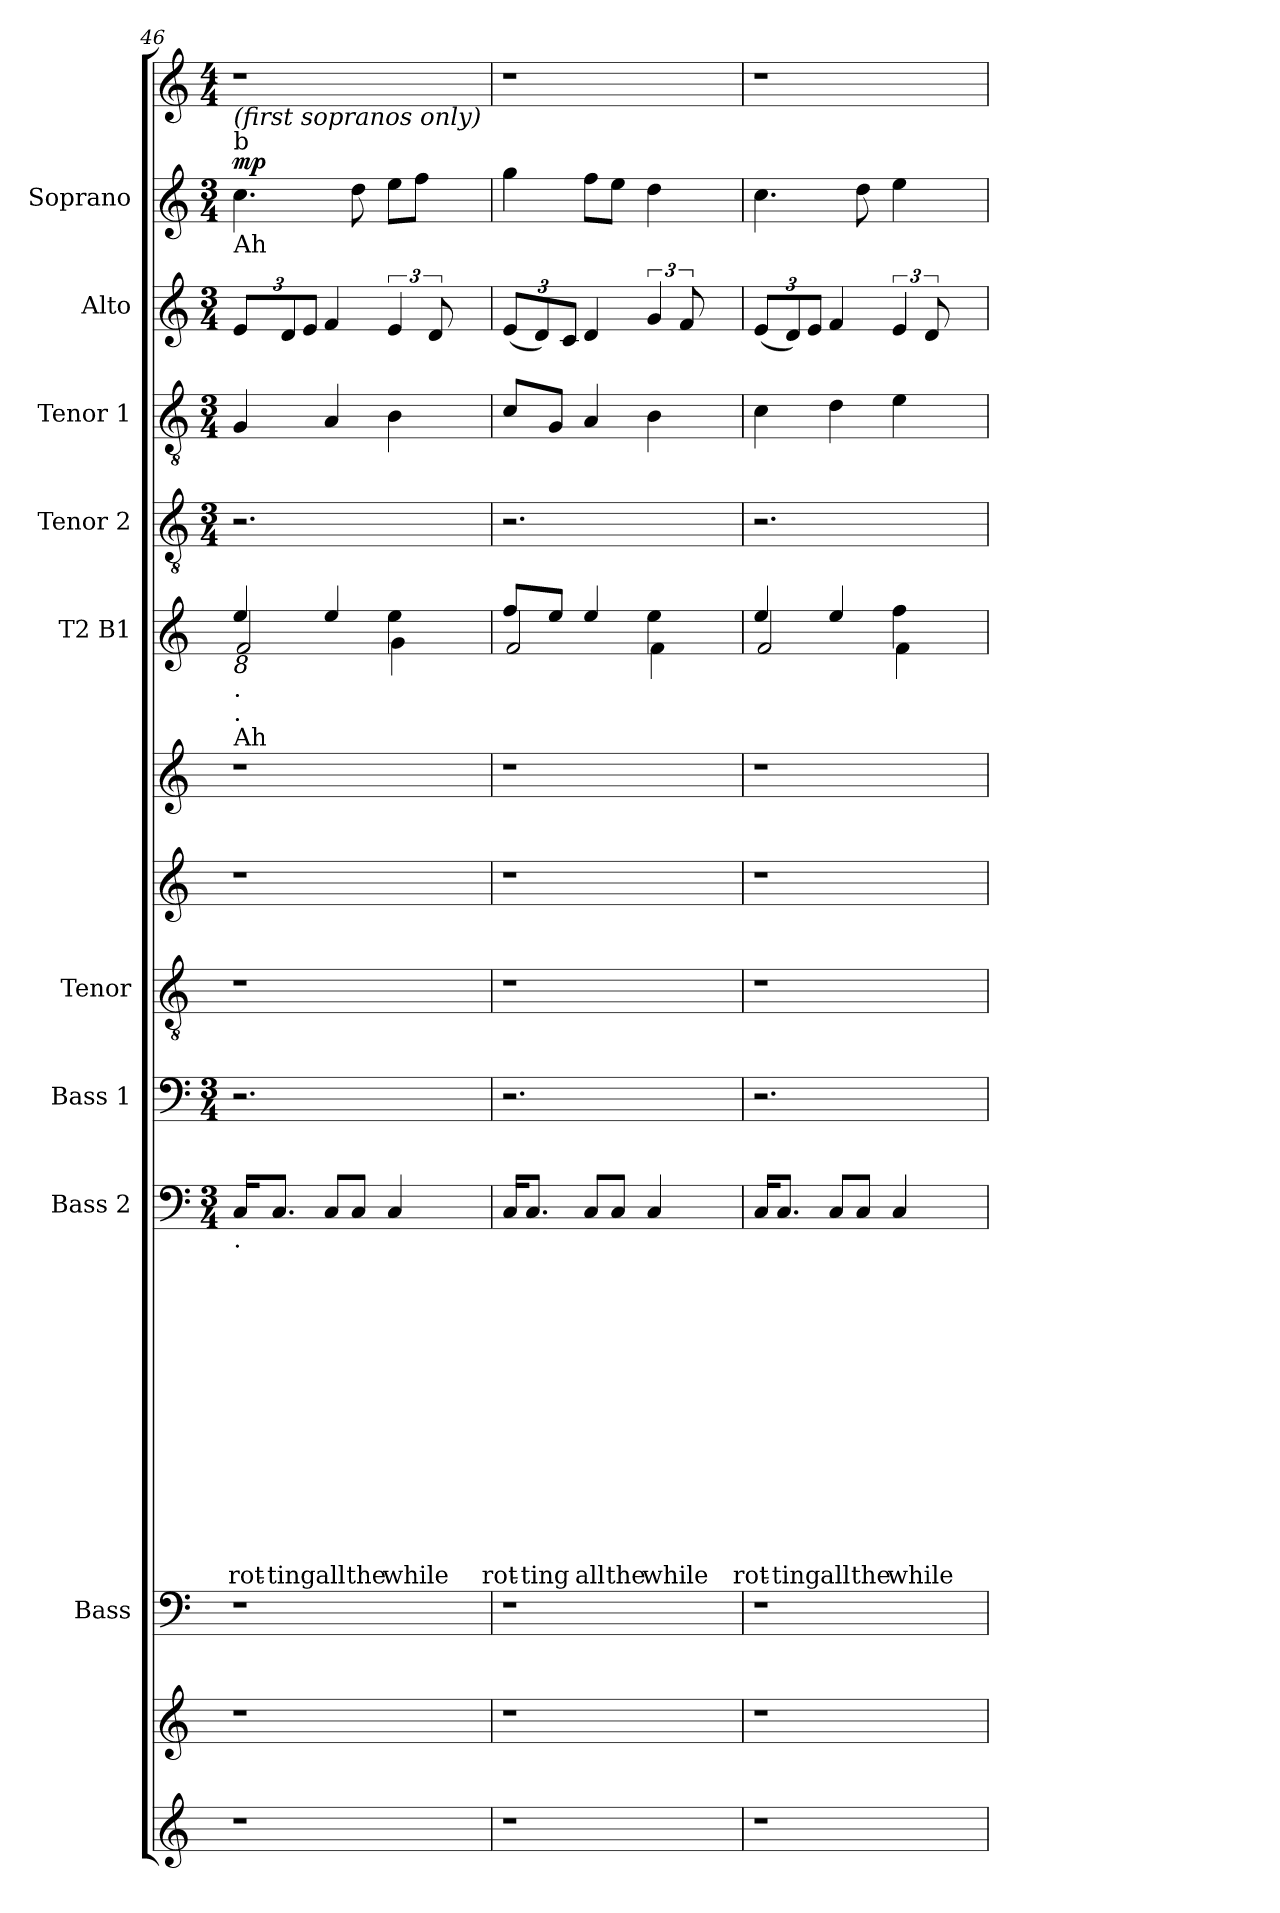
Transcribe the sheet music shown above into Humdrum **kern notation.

**kern	**kern	**kern	**kern	**text	**text	**text	**text	**text	**text	**text	**text	**text	**text	**text	**text	**text	**text	**kern	**kern	**kern	**kern	**kern	**kern	**kern	**kern	**kern	**dynam	**kern
*part14	*part13	*part12	*part11	*part11	*part11	*part11	*part11	*part11	*part11	*part11	*part11	*part11	*part11	*part11	*part11	*part11	*part11	*part10	*part9	*part8	*part7	*part6	*part5	*part4	*part3	*part2	*part2	*part1
*staff14	*staff13	*staff12	*staff11	*staff11	*staff11	*staff11	*staff11	*staff11	*staff11	*staff11	*staff11	*staff11	*staff11	*staff11	*staff11	*staff11	*staff11	*staff10	*staff9	*staff8	*staff7	*staff6	*staff5	*staff4	*staff3	*staff2	*staff2	*staff1
*	*	*I"Bass	*I"Bass 2	*	*	*	*	*	*	*	*	*	*	*	*	*	*	*I"Bass 1	*I"Tenor	*	*	*I"T2 B1	*I"Tenor 2	*I"Tenor 1	*I"Alto	*I"Soprano	*	*
*	*	*I'B	*I'B2	*	*	*	*	*	*	*	*	*	*	*	*	*	*	*I'B1	*I'T	*	*	*	*I'T2	*I'T1	*I'A	*I'S	*	*
!!LO:LB:g=z
*clefG2	*clefG2	*clefF4	*clefF4	*	*	*	*	*	*	*	*	*	*	*	*	*	*	*clefF4	*clefGv2	*clefG2	*clefG2	*clefG2	*clefGv2	*clefGv2	*clefG2	*clefG2	*	*clefG2
*k[]	*k[]	*k[]	*k[]	*	*	*	*	*	*	*	*	*	*	*	*	*	*	*k[]	*k[]	*k[]	*k[]	*k[]	*k[]	*k[]	*k[]	*k[]	*	*k[]
*C:	*C:	*C:	*C:	*	*	*	*	*	*	*	*	*	*	*	*	*	*	*C:	*C:	*C:	*C:	*C:	*C:	*C:	*C:	*C:	*	*C:
*	*	*	*M3/4	*	*	*	*	*	*	*	*	*	*	*	*	*	*	*M3/4	*	*	*	*	*M3/4	*M3/4	*M3/4	*M3/4	*	*M4/4
=46	=46	=46	=46	=46	=46	=46	=46	=46	=46	=46	=46	=46	=46	=46	=46	=46	=46	=46	=46	=46	=46	=46	=46	=46	=46	=46	=46	=46
!	!	!	!	!	!	!	!	!	!	!	!	!	!	!	!	!	!LO:LY:b	!	!	!	!	!	!	!	!	!	!	!
*	*	*	*	*	*	*	*	*	*	*	*	*	*	*	*	*	*	*	*	*	*	*^	*	*	*	*	*	*
*	*	*	*	*	*	*	*	*	*	*	*	*	*	*	*	*	*	*	*	*	*	*	*	*	*	*Xbrackettup	*	*	*
!	!	!	!	!	!	!	!	!	!	!	!	!	!	!	!	!	!	!	!	!	!	!	!	!	!	!	!LO:TX:a:t=b	!	!
!	!	!	!	!	!	!	!	!	!	!	!	!	!	!	!	!	!	!	!	!	!	!	!	!	!	!	!LO:TX:a:i:t=(first sopranos only)	!	!
!	!	!	!	!	!	!	!	!	!	!	!	!	!	!	!	!	!	!	!	!	!	!	!	!	!	!	!LO:TX:b:t=Ah	!	!
!	!	!	!	!	!	!	!	!	!	!	!	!	!	!	!	!	!	!	!	!	!	!LO:TX:b:i:t=8	!	!	!	!	!	!	!
!	!	!	!	!	!	!	!	!	!	!	!	!	!	!	!	!	!	!	!	!	!	!LO:TX:b:t=.	!	!	!	!	!	!	!
!	!	!	!	!	!	!	!	!	!	!	!	!	!	!	!	!	!	!	!	!	!	!LO:TX:b:t=.	!	!	!	!	!	!	!
!	!	!	!	!	!	!	!	!	!	!	!	!	!	!	!	!	!	!	!	!	!	!LO:TX:b:t=Ah	!	!	!	!	!	!	!
!	!	!	!LO:TX:b:t=.	!	!	!	!	!	!	!	!	!	!	!	!	!	!	!	!	!	!	!	!	!	!	!	!	!	!
!	!	!	!	!	!	!	!	!	!	!	!	!	!	!	!	!	!	!	!	!	!	!	!	!	!	!	!	!LO:DY:a	!
1r	1r	1r	16C/KL	.	.	.	.	.	.	.	.	.	.	.	.	.	rot-	2.r	1r	1r	1r	4ee/	2f/	2.r	4G/	12e/L	4.cc\	mp	1r
!	!	!	!	!	!	!	!	!	!	!	!	!	!	!	!	!	!LO:LY:b	!	!	!	!	!	!	!	!	!	!	!	!
.	.	.	8.C/J	.	.	.	.	.	.	.	.	.	.	.	.	.	-ting	.	.	.	.	.	.	.	.	.	.	.	.
.	.	.	.	.	.	.	.	.	.	.	.	.	.	.	.	.	.	.	.	.	.	.	.	.	.	12d/	.	.	.
.	.	.	.	.	.	.	.	.	.	.	.	.	.	.	.	.	.	.	.	.	.	.	.	.	.	12e/J	.	.	.
!	!	!	!	!	!	!	!	!	!	!	!	!	!	!	!	!	!LO:LY:b	!	!	!	!	!	!	!	!	!	!	!	!
.	.	.	8C/L	.	.	.	.	.	.	.	.	.	.	.	.	.	all	.	.	.	.	4ee/	.	.	4A/	4f/	.	.	.
!	!	!	!	!	!	!	!	!	!	!	!	!	!	!	!	!	!LO:LY:b	!	!	!	!	!	!	!	!	!	!	!	!
.	.	.	8C/J	.	.	.	.	.	.	.	.	.	.	.	.	.	the	.	.	.	.	.	.	.	.	.	8dd\	.	.
!	!	!	!	!	!	!	!	!	!	!	!	!	!	!	!	!	!LO:LY:b	!	!	!	!	!	!	!	!	!	!	!	!
*	*	*	*	*	*	*	*	*	*	*	*	*	*	*	*	*	*	*	*	*	*	*	*	*	*	*brackettup	*	*	*
.	.	.	4C/	.	.	.	.	.	.	.	.	.	.	.	.	.	while	.	.	.	.	4ee\	4g\	.	4B\	6e</	8ee\L	.	.
.	.	.	.	.	.	.	.	.	.	.	.	.	.	.	.	.	.	.	.	.	.	.	.	.	.	.	8ff\J	.	.
.	.	.	.	.	.	.	.	.	.	.	.	.	.	.	.	.	.	.	.	.	.	.	.	.	.	12d/	.	.	.
.	.	.	4ryy	.	.	.	.	.	.	.	.	.	.	.	.	.	.	4ryy	.	.	.	4ryy	4ryy	4ryy	4ryy	4ryy	4ryy	.	.
=47	=47	=47	=47	=47	=47	=47	=47	=47	=47	=47	=47	=47	=47	=47	=47	=47	=47	=47	=47	=47	=47	=47	=47	=47	=47	=47	=47	=47	=47
!	!	!	!	!	!	!	!	!	!	!	!	!	!	!	!	!	!LO:LY:b	!	!	!	!	!	!	!	!	!	!	!	!
*	*	*	*	*	*	*	*	*	*	*	*	*	*	*	*	*	*	*	*	*	*	*	*	*	*	*Xbrackettup	*	*	*
1r	1r	1r	16C/KL	.	.	.	.	.	.	.	.	.	.	.	.	.	rot-	2.r	1r	1r	1r	8ff/L	2f/	2.r	8c/L	(<12e/L	4gg\	.	1r
!	!	!	!	!	!	!	!	!	!	!	!	!	!	!	!	!	!LO:LY:b	!	!	!	!	!	!	!	!	!	!	!	!
.	.	.	8.C/J	.	.	.	.	.	.	.	.	.	.	.	.	.	-ting	.	.	.	.	.	.	.	.	.	.	.	.
.	.	.	.	.	.	.	.	.	.	.	.	.	.	.	.	.	.	.	.	.	.	.	.	.	.	12d/)	.	.	.
.	.	.	.	.	.	.	.	.	.	.	.	.	.	.	.	.	.	.	.	.	.	8ee/J	.	.	8G/J	.	.	.	.
.	.	.	.	.	.	.	.	.	.	.	.	.	.	.	.	.	.	.	.	.	.	.	.	.	.	12c/J	.	.	.
!	!	!	!	!	!	!	!	!	!	!	!	!	!	!	!	!	!LO:LY:b	!	!	!	!	!	!	!	!	!	!	!	!
.	.	.	8C/L	.	.	.	.	.	.	.	.	.	.	.	.	.	all	.	.	.	.	4ee/	.	.	4A/	4d/	8ff\L	.	.
!	!	!	!	!	!	!	!	!	!	!	!	!	!	!	!	!	!LO:LY:b	!	!	!	!	!	!	!	!	!	!	!	!
.	.	.	8C/J	.	.	.	.	.	.	.	.	.	.	.	.	.	the	.	.	.	.	.	.	.	.	.	8ee\J	.	.
!	!	!	!	!	!	!	!	!	!	!	!	!	!	!	!	!	!LO:LY:b	!	!	!	!	!	!	!	!	!	!	!	!
*	*	*	*	*	*	*	*	*	*	*	*	*	*	*	*	*	*	*	*	*	*	*	*	*	*	*brackettup	*	*	*
.	.	.	4C/	.	.	.	.	.	.	.	.	.	.	.	.	.	while	.	.	.	.	4ee\	4f\	.	4B\	6g</	4dd\	.	.
.	.	.	.	.	.	.	.	.	.	.	.	.	.	.	.	.	.	.	.	.	.	.	.	.	.	12f/	.	.	.
.	.	.	4ryy	.	.	.	.	.	.	.	.	.	.	.	.	.	.	4ryy	.	.	.	4ryy	4ryy	4ryy	4ryy	4ryy	4ryy	.	.
=48	=48	=48	=48	=48	=48	=48	=48	=48	=48	=48	=48	=48	=48	=48	=48	=48	=48	=48	=48	=48	=48	=48	=48	=48	=48	=48	=48	=48	=48
!	!	!	!	!	!	!	!	!	!	!	!	!	!	!	!	!	!LO:LY:b	!	!	!	!	!	!	!	!	!	!	!	!
*	*	*	*	*	*	*	*	*	*	*	*	*	*	*	*	*	*	*	*	*	*	*	*	*	*	*Xbrackettup	*	*	*
1r	1r	1r	16C/KL	.	.	.	.	.	.	.	.	.	.	.	.	.	rot-	2.r	1r	1r	1r	4ee/	2f/	2.r	4c\	(<12e/L	4.cc\	.	1r
!	!	!	!	!	!	!	!	!	!	!	!	!	!	!	!	!	!LO:LY:b	!	!	!	!	!	!	!	!	!	!	!	!
.	.	.	8.C/J	.	.	.	.	.	.	.	.	.	.	.	.	.	-ting	.	.	.	.	.	.	.	.	.	.	.	.
.	.	.	.	.	.	.	.	.	.	.	.	.	.	.	.	.	.	.	.	.	.	.	.	.	.	12d/)	.	.	.
.	.	.	.	.	.	.	.	.	.	.	.	.	.	.	.	.	.	.	.	.	.	.	.	.	.	12e/J	.	.	.
!	!	!	!	!	!	!	!	!	!	!	!	!	!	!	!	!	!LO:LY:b	!	!	!	!	!	!	!	!	!	!	!	!
.	.	.	8C/L	.	.	.	.	.	.	.	.	.	.	.	.	.	all	.	.	.	.	4ee/	.	.	4d\	4f/	.	.	.
!	!	!	!	!	!	!	!	!	!	!	!	!	!	!	!	!	!LO:LY:b	!	!	!	!	!	!	!	!	!	!	!	!
.	.	.	8C/J	.	.	.	.	.	.	.	.	.	.	.	.	.	the	.	.	.	.	.	.	.	.	.	8dd\	.	.
!	!	!	!	!	!	!	!	!	!	!	!	!	!	!	!	!	!LO:LY:b	!	!	!	!	!	!	!	!	!	!	!	!
*	*	*	*	*	*	*	*	*	*	*	*	*	*	*	*	*	*	*	*	*	*	*	*	*	*	*brackettup	*	*	*
.	.	.	4C/	.	.	.	.	.	.	.	.	.	.	.	.	.	while	.	.	.	.	4ff\	4f\	.	4e\	6e/	4ee\	.	.
.	.	.	.	.	.	.	.	.	.	.	.	.	.	.	.	.	.	.	.	.	.	.	.	.	.	12d/	.	.	.
.	.	.	4ryy	.	.	.	.	.	.	.	.	.	.	.	.	.	.	4ryy	.	.	.	4ryy	4ryy	4ryy	4ryy	4ryy	4ryy	.	.
*	*	*	*	*	*	*	*	*	*	*	*	*	*	*	*	*	*	*	*	*	*	*v	*v	*	*	*	*	*	*
=	=	=	=	=	=	=	=	=	=	=	=	=	=	=	=	=	=	=	=	=	=	=	=	=	=	=	=	=
*-	*-	*-	*-	*-	*-	*-	*-	*-	*-	*-	*-	*-	*-	*-	*-	*-	*-	*-	*-	*-	*-	*-	*-	*-	*-	*-	*-	*-
